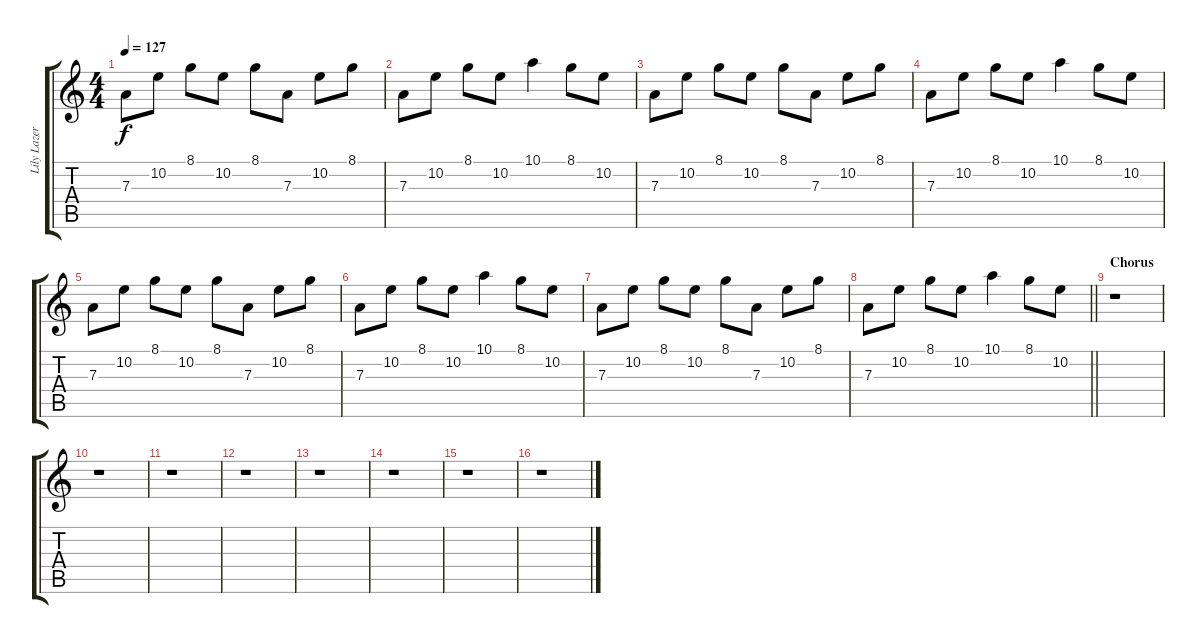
\track ("Lily Lazer (Guitar)" "Lily Lazer") {instrument distortionguitar}
\staff {score tabs}
\tuning (B3 Gb3 D3 A2 E2 B1) {hide}
\ts (4 4)
\tempo 127
\clef g2
\ks c
7.3.8{dy f} 10.2.8 8.1.8 10.2.8 8.1.8 7.3.8 10.2.8 8.1.8 |
7.3.8 10.2.8 8.1.8 10.2.8 10.1.4 8.1.8 10.2.8 |
7.3.8 10.2.8 8.1.8 10.2.8 8.1.8 7.3.8 10.2.8 8.1.8 |
7.3.8 10.2.8 8.1.8 10.2.8 10.1.4 8.1.8 10.2.8 |
7.3.8 10.2.8 8.1.8 10.2.8 8.1.8 7.3.8 10.2.8 8.1.8 |
7.3.8 10.2.8 8.1.8 10.2.8 10.1.4 8.1.8 10.2.8 |
7.3.8 10.2.8 8.1.8 10.2.8 8.1.8 7.3.8 10.2.8 8.1.8 |
\barLineRight lightlight
7.3.8 10.2.8 8.1.8 10.2.8 10.1.4 8.1.8 10.2.8 |
\section ("" "Chorus")
r.1 |
r.1 |
r.1 |
r.1 |
r.1 |
r.1 |
r.1 |
r.1
